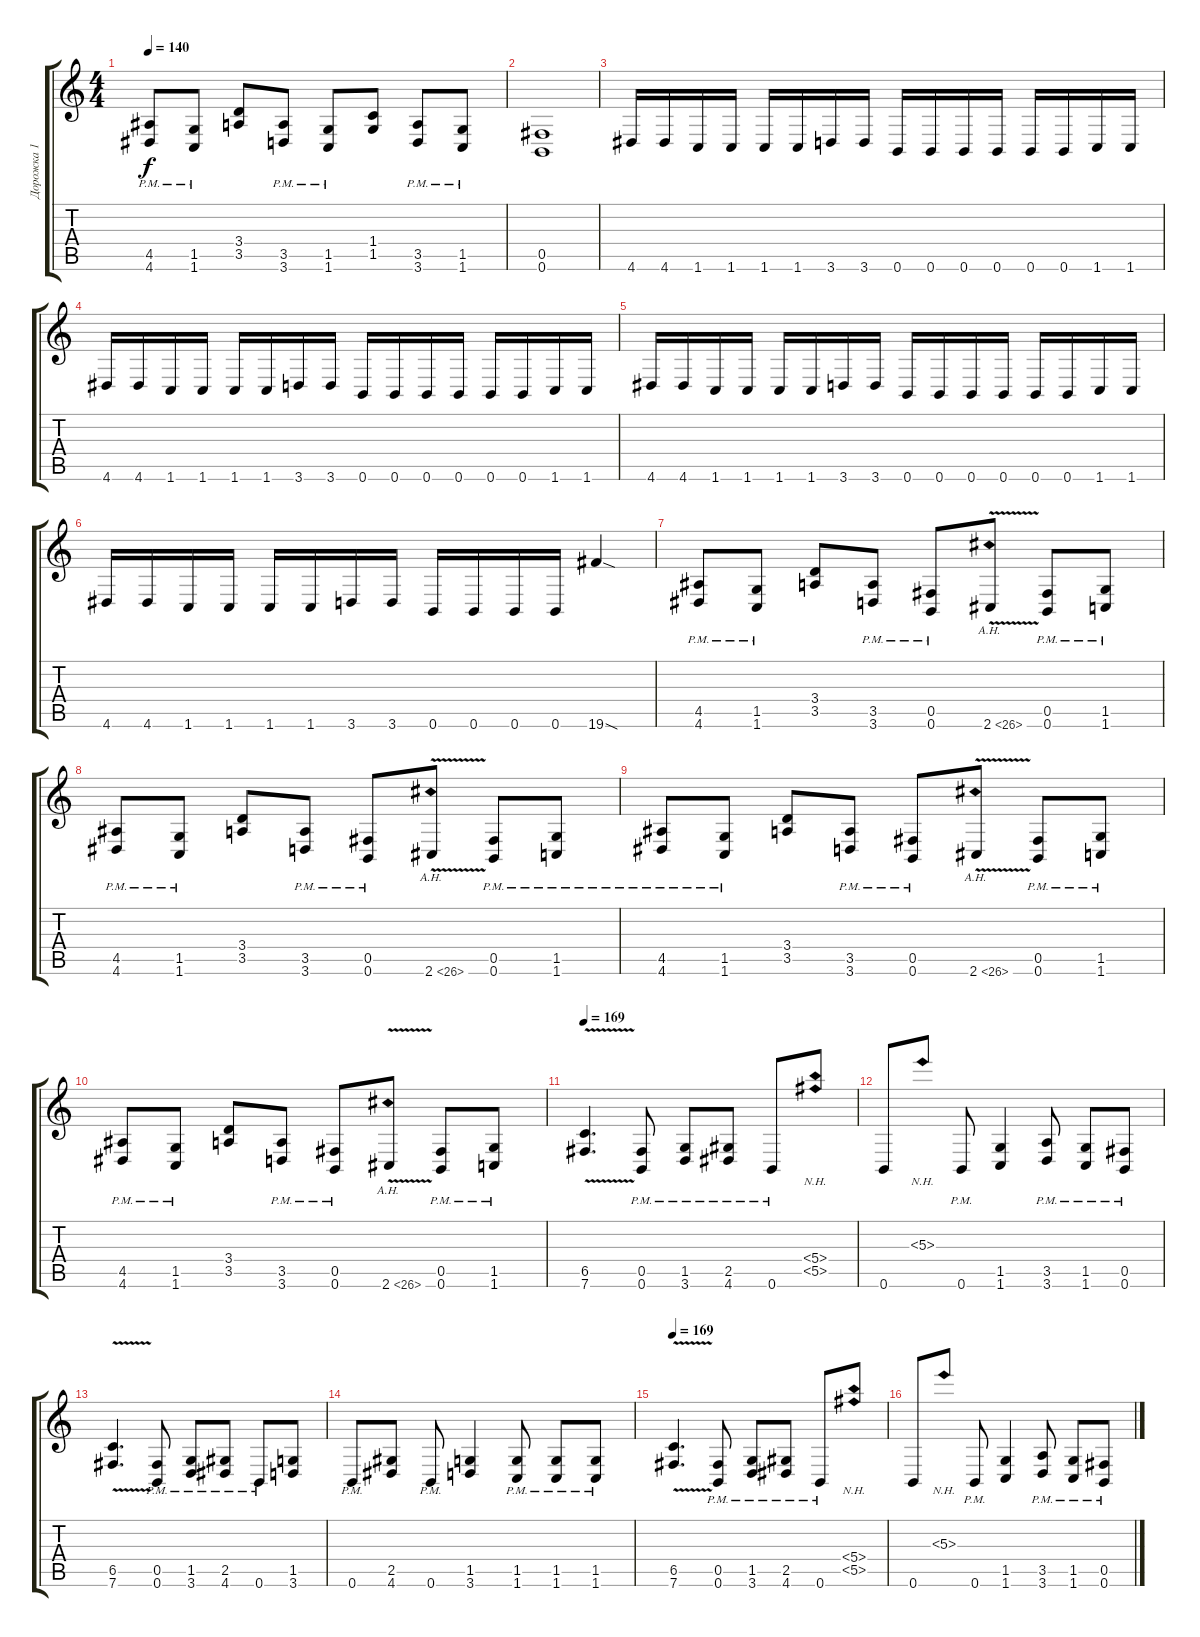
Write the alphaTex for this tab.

\track ("Дорожка 1" "Дорожка 1") {instrument distortionguitar}
\staff {score tabs}
\tuning (Db4 Ab3 E3 B2 Gb2 B1) {hide}
\ts (4 4)
\tempo 140
\clef g2
\ks c
(4.5{pm} 4.6).8{dy f instrument distortionguitar} (1.5{pm} 1.6).8 (3.4 3.5).8 (3.5{pm} 3.6).8 (1.5{pm} 1.6).8 (1.4 1.5).8 (3.5{pm} 3.6).8 (1.5{pm} 1.6).8 |
(0.5 0.6).1 |
4.6.16 4.6.16 1.6.16 1.6.16 1.6.16 1.6.16 3.6.16 3.6.16 0.6.16 0.6.16 0.6.16 0.6.16 0.6.16 0.6.16 1.6.16 1.6.16 |
4.6.16 4.6.16 1.6.16 1.6.16 1.6.16 1.6.16 3.6.16 3.6.16 0.6.16 0.6.16 0.6.16 0.6.16 0.6.16 0.6.16 1.6.16 1.6.16 |
4.6.16 4.6.16 1.6.16 1.6.16 1.6.16 1.6.16 3.6.16 3.6.16 0.6.16 0.6.16 0.6.16 0.6.16 0.6.16 0.6.16 1.6.16 1.6.16 |
4.6.16 4.6.16 1.6.16 1.6.16 1.6.16 1.6.16 3.6.16 3.6.16 0.6.16 0.6.16 0.6.16 0.6.16 19.6{sod}.4 |
(4.5{pm} 4.6).8 (1.5{pm} 1.6).8 (3.4 3.5).8 (3.5{pm} 3.6).8 (0.5{pm} 0.6).8 2.6{ah 24 v}.8 (0.5{pm} 0.6).8 (1.5{pm} 1.6).8 |
(4.5{pm} 4.6).8 (1.5{pm} 1.6).8 (3.4 3.5).8 (3.5{pm} 3.6).8 (0.5{pm} 0.6).8 2.6{ah 24 v}.8 (0.5{pm} 0.6).8 (1.5{pm} 1.6).8 |
(4.5{pm} 4.6).8 (1.5{pm} 1.6).8 (3.4 3.5).8 (3.5{pm} 3.6).8 (0.5{pm} 0.6).8 2.6{ah 24 v}.8 (0.5{pm} 0.6).8 (1.5{pm} 1.6).8 |
(4.5{pm} 4.6).8 (1.5{pm} 1.6).8 (3.4 3.5).8 (3.5{pm} 3.6).8 (0.5{pm} 0.6).8 2.6{ah 24 v}.8 (0.5{pm} 0.6).8 (1.5{pm} 1.6).8 |
\tempo 169
(6.5{v} 7.6{v}).4{d} (0.5{pm} 0.6).8 (1.5{pm} 3.6).8 (2.5{pm} 4.6).8 0.6{pm}.8 (5.4{nh} 5.5{nh}).8 |
0.6.8 5.3{nh}.8 0.6{pm}.8 (1.5 1.6).4 (3.5{pm} 3.6).8 (1.5{pm} 1.6).8 (0.5{pm} 0.6).8 |
(6.5{v} 7.6{v}).4{d} (0.5{pm} 0.6).8 (1.5{pm} 3.6).8 (2.5{pm} 4.6).8 0.6{pm}.8 (1.5 3.6).8 |
0.6{pm}.8 (2.5 4.6).8 0.6{pm}.8 (1.5 3.6).4 (1.5{pm} 1.6).8 (1.5{pm} 1.6).8 (1.5{pm} 1.6).8 |
\tempo 169
(6.5{v} 7.6{v}).4{d} (0.5{pm} 0.6).8 (1.5{pm} 3.6).8 (2.5{pm} 4.6).8 0.6{pm}.8 (5.4{nh} 5.5{nh}).8 |
0.6.8 5.3{nh}.8 0.6{pm}.8 (1.5 1.6).4 (3.5{pm} 3.6).8 (1.5{pm} 1.6).8 (0.5{pm} 0.6).8
